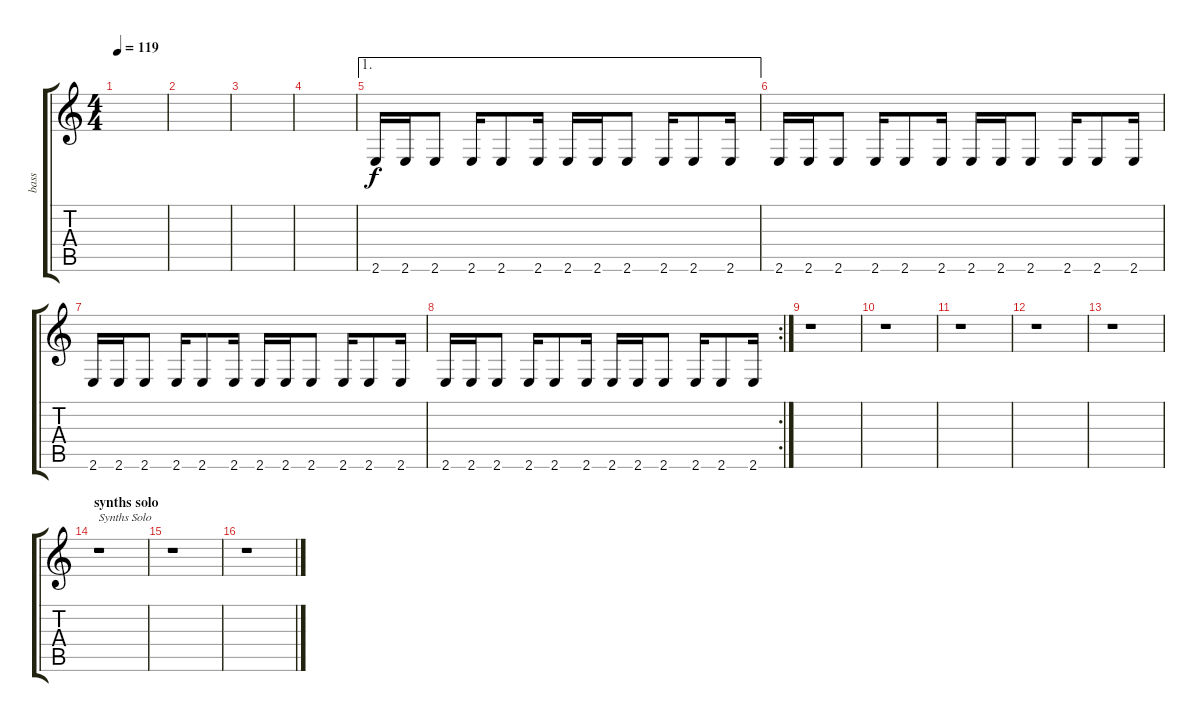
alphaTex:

\track ("bass" "bass") {instrument electricbasspick}
\staff {score tabs}
\tuning (E4 B3 G3 D3 A2 D2) {hide}
\ts (4 4)
\tempo 119
\clef g2
\ks c
|
|
|
|
\ae 1
2.6.16 2.6.16 2.6.8 2.6.16 2.6.8 2.6.16 2.6.16 2.6.16 2.6.8 2.6.16 2.6.8 2.6.16 |
2.6.16 2.6.16 2.6.8 2.6.16 2.6.8 2.6.16 2.6.16 2.6.16 2.6.8 2.6.16 2.6.8 2.6.16 |
2.6.16 2.6.16 2.6.8 2.6.16 2.6.8 2.6.16 2.6.16 2.6.16 2.6.8 2.6.16 2.6.8 2.6.16 |
\rc 2
2.6.16 2.6.16 2.6.8 2.6.16 2.6.8 2.6.16 2.6.16 2.6.16 2.6.8 2.6.16 2.6.8 2.6.16 |
r.1 |
r.1 |
r.1 |
r.1 |
r.1 |
\section ("" "synths solo")
r.1{txt "Synths Solo"} |
r.1 |
r.1
